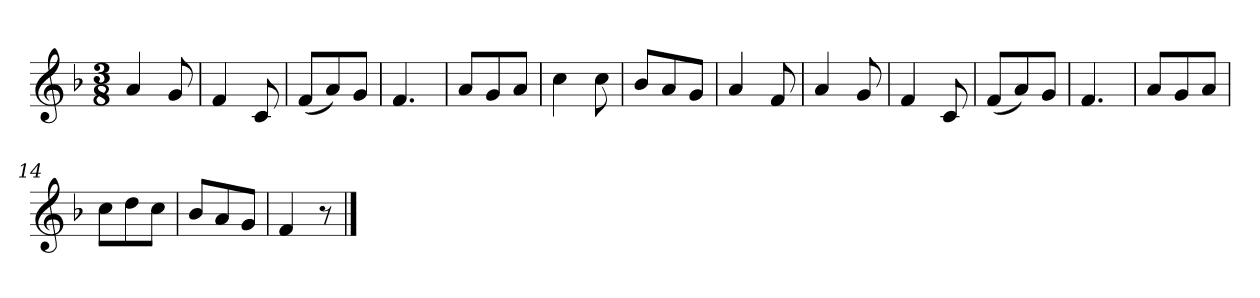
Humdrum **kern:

**kern
*part1
*staff1
*k[b-]
*M3/8
*MM120
=1
4a
8g
=2
4f
8c
=3
(8fL
8a)
8gJ
=4
4.f
=5
8aL
8g
8aJ
=6
4cc
8cc
=7
8b-L
8a
8gJ
=8
4a
8f
=9
4a
8g
=10
4f
8c
=11
(8fL
8a)
8gJ
=12
4.f
=13
8aL
8g
8aJ
=14
8ccL
8dd
8ccJ
=15
8b-L
8a
8gJ
=16
4f
8r
==
*-
